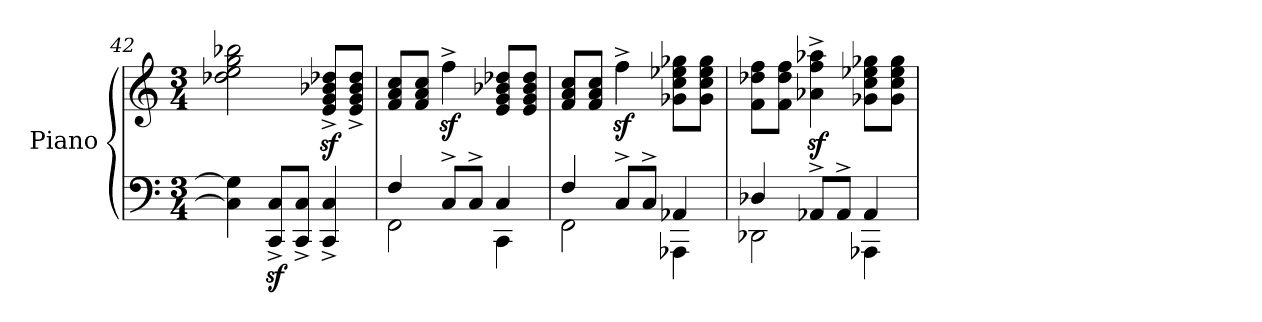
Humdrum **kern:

**kern	**kern
*part1	*part1
*staff2	*staff1
*I"Piano	*
*I'Pno.	*
*clefF4	*clefG2
*k[]	*k[]
*M3/4	*M3/4
=42	=42
4C\] 4G\]	2dd-X\ 2ee\ 2gg\ 2bb-X\
8CC/z<^ 8C/z<^L	.
8CC/^ 8C/^J	.
4CC/^ 4C/^	8e/z<^ 8g/z<^ 8b-X/z<^ 8dd-X/z<^L
.	8e/^ 8g/^ 8b-/^ 8dd-/^J
=43	=43
*^	*
4F/	2FF\	8f/ 8a/ 8cc/L
.	.	8f/ 8a/ 8cc/J
8C^/L	.	4ffz<^\
8C^/J	.	.
4C/	4CC\	8e/ 8g/ 8b-X/ 8dd-X/L
.	.	8e/ 8g/ 8b-/ 8dd-/J
!!LO:LB:g=z
=44	=44	=44
4F/	2FF\	8f/ 8a/ 8cc/L
.	.	8f/ 8a/ 8cc/J
8C^/L	.	4ffz<^\
8C^/J	.	.
4AA-X/	4AAA-X\	8g-X\ 8cc\ 8ee-X\ 8gg-X\L
.	.	8g-\ 8cc\ 8ee-\ 8gg-\J
=45	=45	=45
4D-X/	2DD-X\	8f\ 8dd-X\ 8ff\L
.	.	8f\ 8dd-\ 8ff\J
8AA-X^/L	.	4a-X\z<^ 4ff\z<^ 4aa-X\z<^
8AA-^/J	.	.
4AA-/	4AAA-X\	8g-X\ 8cc\ 8ee-X\ 8gg-X\L
.	.	8g-\ 8cc\ 8ee-\ 8gg-\J
*v	*v	*
=	=
*-	*-
